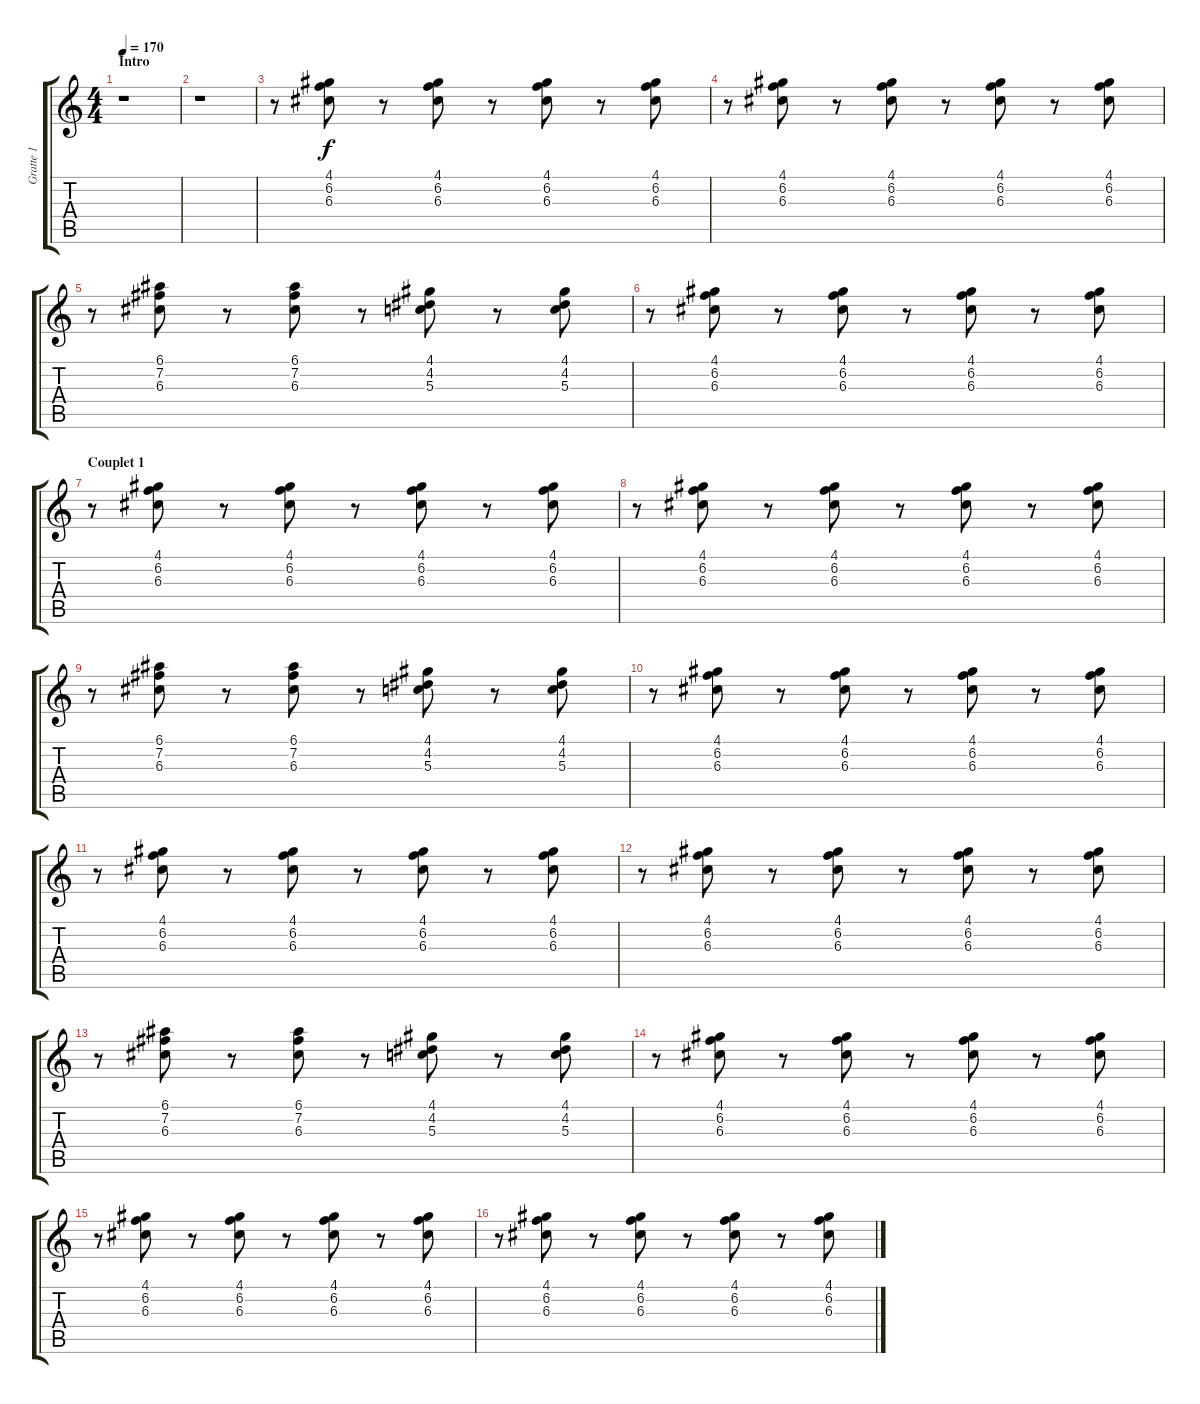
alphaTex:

\track ("Gratte 1" "Gratte 1") {instrument electricguitarmuted}
\staff {score tabs}
\tuning (E4 B3 G3 D3 A2 E2) {hide}
\ts (4 4)
\section ("" "Intro")
\tempo 170
\clef g2
\ks c
r.1{dy f instrument electricguitarmuted} |
r.1 |
r.8 (4.1 6.2 6.3).8 r.8 (4.1 6.2 6.3).8 r.8 (4.1 6.2 6.3).8 r.8 (4.1 6.2 6.3).8 |
r.8 (4.1 6.2 6.3).8 r.8 (4.1 6.2 6.3).8 r.8 (4.1 6.2 6.3).8 r.8 (4.1 6.2 6.3).8 |
r.8 (6.1 7.2 6.3).8 r.8 (6.1 7.2 6.3).8 r.8 (4.1 4.2 5.3).8 r.8 (4.1 4.2 5.3).8 |
r.8 (4.1 6.2 6.3).8 r.8 (4.1 6.2 6.3).8 r.8 (4.1 6.2 6.3).8 r.8 (4.1 6.2 6.3).8 |
\section ("" "Couplet 1")
r.8 (4.1 6.2 6.3).8 r.8 (4.1 6.2 6.3).8 r.8 (4.1 6.2 6.3).8 r.8 (4.1 6.2 6.3).8 |
r.8 (4.1 6.2 6.3).8 r.8 (4.1 6.2 6.3).8 r.8 (4.1 6.2 6.3).8 r.8 (4.1 6.2 6.3).8 |
r.8 (6.1 7.2 6.3).8 r.8 (6.1 7.2 6.3).8 r.8 (4.1 4.2 5.3).8 r.8 (4.1 4.2 5.3).8 |
r.8 (4.1 6.2 6.3).8 r.8 (4.1 6.2 6.3).8 r.8 (4.1 6.2 6.3).8 r.8 (4.1 6.2 6.3).8 |
r.8 (4.1 6.2 6.3).8 r.8 (4.1 6.2 6.3).8 r.8 (4.1 6.2 6.3).8 r.8 (4.1 6.2 6.3).8 |
r.8 (4.1 6.2 6.3).8 r.8 (4.1 6.2 6.3).8 r.8 (4.1 6.2 6.3).8 r.8 (4.1 6.2 6.3).8 |
r.8 (6.1 7.2 6.3).8 r.8 (6.1 7.2 6.3).8 r.8 (4.1 4.2 5.3).8 r.8 (4.1 4.2 5.3).8 |
r.8 (4.1 6.2 6.3).8 r.8 (4.1 6.2 6.3).8 r.8 (4.1 6.2 6.3).8 r.8 (4.1 6.2 6.3).8 |
r.8 (4.1 6.2 6.3).8 r.8 (4.1 6.2 6.3).8 r.8 (4.1 6.2 6.3).8 r.8 (4.1 6.2 6.3).8 |
r.8 (4.1 6.2 6.3).8 r.8 (4.1 6.2 6.3).8 r.8 (4.1 6.2 6.3).8 r.8 (4.1 6.2 6.3).8
